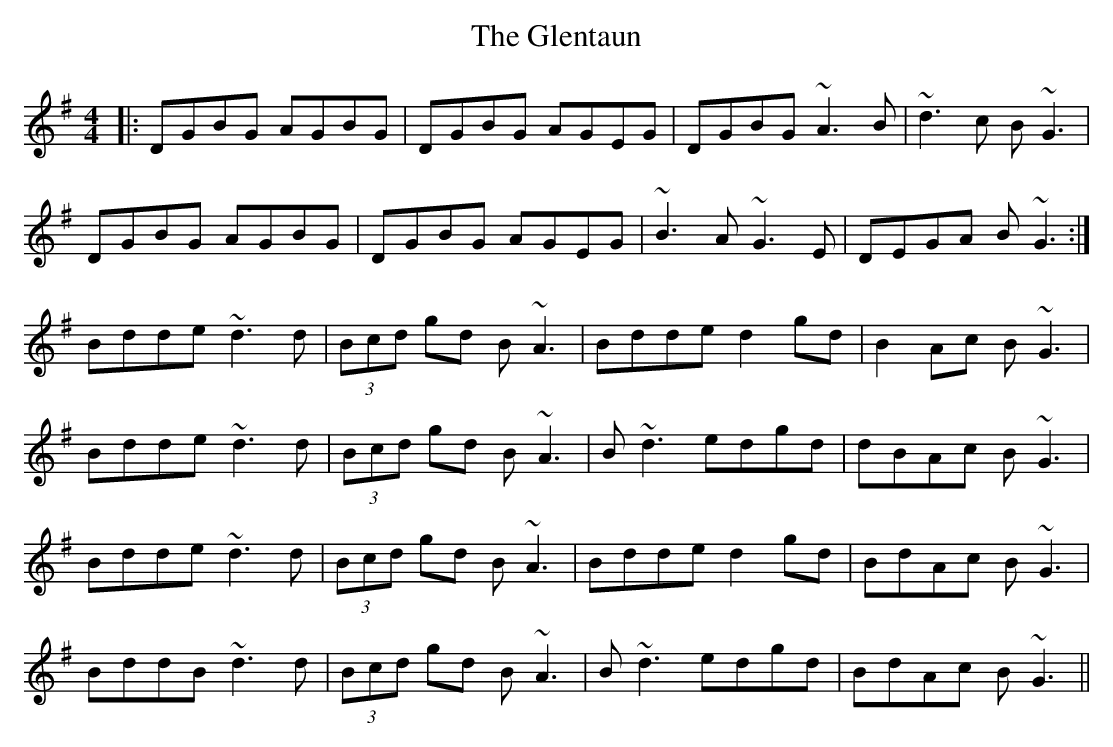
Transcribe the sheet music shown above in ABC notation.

X:1
T: The Glentaun
M: 4/4
L: 1/8
K: Gmaj
|:DGBG AGBG|DGBG AGEG|DGBG ~A3 B|~d3 c B~G3|
DGBG AGBG|DGBG AGEG|~B3 A ~G3 E|DEGA B~G3:|
Bdde ~d3d|(3Bcd gd B~A3|Bdde d2 gd|B2 Ac B~G3|
Bdde ~d3d|(3Bcd gd B~A3|B~d3 edgd|dBAc B~G3|
Bdde ~d3d|(3Bcd gd B~A3|Bdde d2 gd|BdAc B~G3|
BddB ~d3d|(3Bcd gd B~A3|B~d3 edgd|BdAc B~G3||
